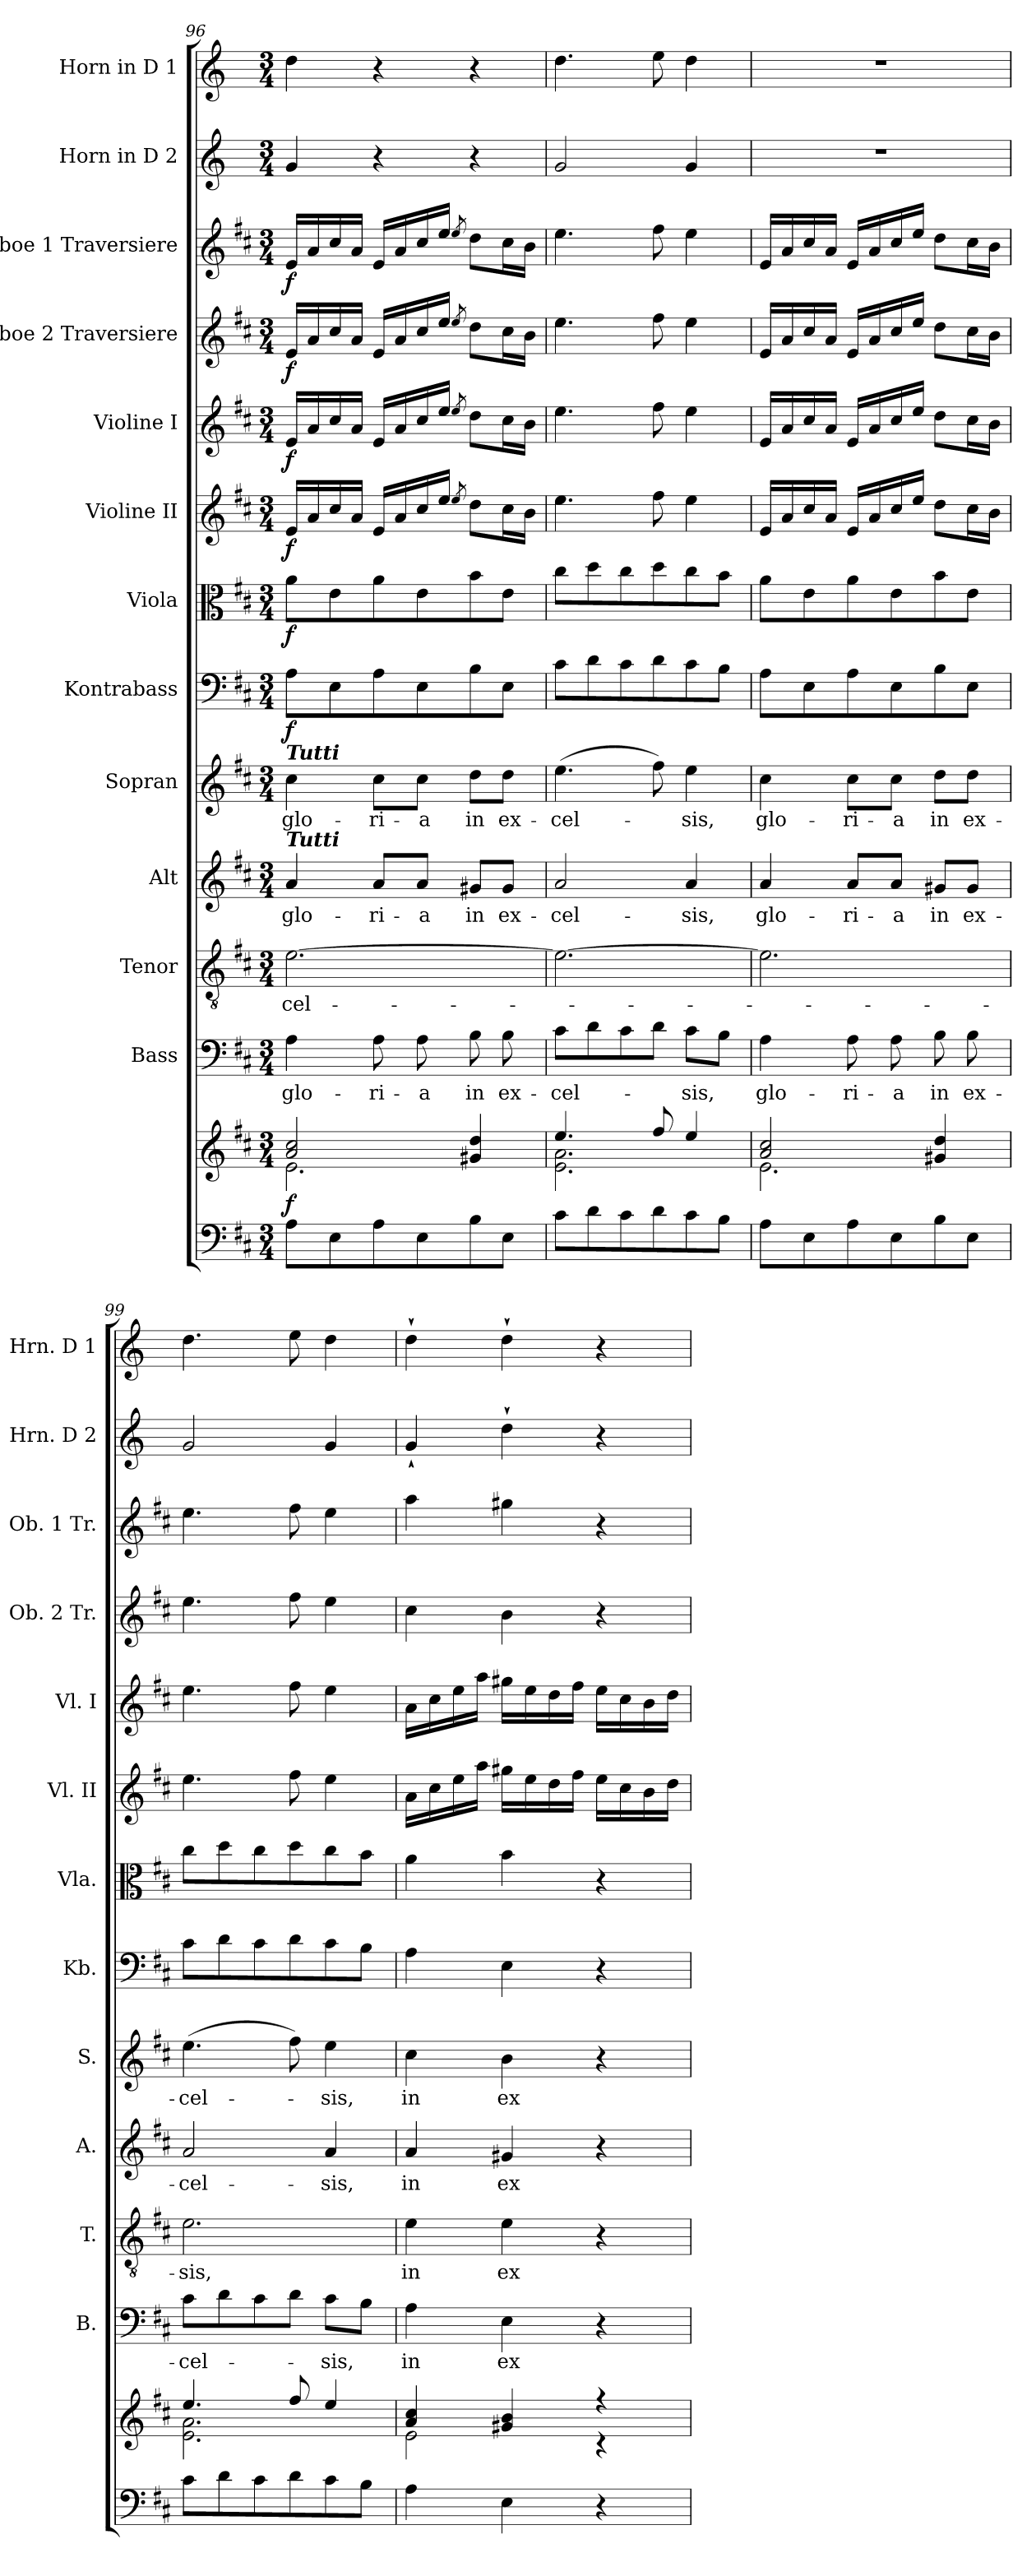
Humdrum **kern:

**kern	**kern	**dynam	**kern	**text	**kern	**text	**kern	**text	**kern	**text	**kern	**dynam	**kern	**dynam	**kern	**dynam	**kern	**dynam	**kern	**dynam	**kern	**dynam	**kern	**kern
*part13	*part13	*part13	*part12	*part12	*part11	*part11	*part10	*part10	*part9	*part9	*part8	*part8	*part7	*part7	*part6	*part6	*part5	*part5	*part4	*part4	*part3	*part3	*part2	*part1
*staff14	*staff13	*staff13/14	*staff12	*staff12	*staff11	*staff11	*staff10	*staff10	*staff9	*staff9	*staff8	*staff8	*staff7	*staff7	*staff6	*staff6	*staff5	*staff5	*staff4	*staff4	*staff3	*staff3	*staff2	*staff1
*	*	*	*I"Bass	*	*I"Tenor	*	*I"Alt	*	*I"Sopran	*	*I"Kontrabass	*	*I"Viola	*	*I"Violine II	*	*I"Violine I	*	*I"Oboe 2 Traversiere	*	*I"Oboe 1 Traversiere	*	*I"Horn in D 2	*I"Horn in D 1
*	*	*	*I'B.	*	*I'T.	*	*I'A.	*	*I'S.	*	*I'Kb.	*	*I'Vla.	*	*I'Vl. II	*	*I'Vl. I	*	*I'Ob. 2 Tr.	*	*I'Ob. 1 Tr.	*	*I'Hrn. D 2	*I'Hrn. D 1
*clefF4	*clefG2	*	*clefF4	*	*clefGv2	*	*clefG2	*	*clefG2	*	*clefF4	*	*clefC3	*	*clefG2	*	*clefG2	*	*clefG2	*	*clefG2	*	*clefG2	*clefG2
*	*	*	*	*	*	*	*	*	*	*	*ITrd7c12	*	*	*	*	*	*	*	*	*	*	*	*ITrd6c10	*ITrd6c10
*k[f#c#]	*k[f#c#]	*	*k[f#c#]	*	*k[f#c#]	*	*k[f#c#]	*	*k[f#c#]	*	*k[f#c#]	*	*k[f#c#]	*	*k[f#c#]	*	*k[f#c#]	*	*k[f#c#]	*	*k[f#c#]	*	*k[f#c#]	*k[f#c#]
*D:	*D:	*	*D:	*	*D:	*	*D:	*	*D:	*	*D:	*	*D:	*	*D:	*	*D:	*	*D:	*	*D:	*	*D:	*D:
*M3/4	*M3/4	*	*M3/4	*	*M3/4	*	*M3/4	*	*M3/4	*	*M3/4	*	*M3/4	*	*M3/4	*	*M3/4	*	*M3/4	*	*M3/4	*	*M3/4	*M3/4
=96	=96	=96	=96	=96	=96	=96	=96	=96	=96	=96	=96	=96	=96	=96	=96	=96	=96	=96	=96	=96	=96	=96	=96	=96
*	*^	*	*	*	*	*	*	*	*	*	*	*	*	*	*	*	*	*	*	*	*	*	*	*
!	!	!	!	!	!	!	!	!	!	!LO:TX:a:Bi:t=Tutti	!	!	!	!	!	!	!	!	!	!	!	!	!	!	!
!	!	!	!	!	!	!	!	!LO:TX:a:Bi:t=Tutti	!	!	!	!	!	!	!	!	!	!	!	!	!	!	!	!	!
!	!	!	!LO:DY:b	!	!LO:LY:b	!	!LO:LY:b	!	!LO:LY:b	!	!LO:LY:b	!	!LO:DY:b	!	!LO:DY:b	!	!LO:DY:b	!	!LO:DY:b	!	!LO:DY:b	!	!LO:DY:b	!	!
8A\L	2a/ 2cc#/	2.e\	f	4A\	glo-	[2.e\	-cel-	4a/	glo-	4cc#\	glo-	8AA\L	f	8a\L	f	16e/LL	f	16e/LL	f	16e/LL	f	16e/LL	f	4A/	4e\
.	.	.	.	.	.	.	.	.	.	.	.	.	.	.	.	16a/	.	16a/	.	16a/	.	16a/	.	.	.
8E\	.	.	.	.	.	.	.	.	.	.	.	8EE\	.	8e\	.	16cc#/	.	16cc#/	.	16cc#/	.	16cc#/	.	.	.
.	.	.	.	.	.	.	.	.	.	.	.	.	.	.	.	16a/JJ	.	16a/JJ	.	16a/JJ	.	16a/JJ	.	.	.
!	!	!	!	!	!LO:LY:b	!	!	!	!LO:LY:b	!	!LO:LY:b	!	!	!	!	!	!	!	!	!	!	!	!	!	!
8A\	.	.	.	8A\	-ri-	.	.	8a/L	-ri-	8cc#\L	-ri-	8AA\	.	8a\	.	16e/LL	.	16e/LL	.	16e/LL	.	16e/LL	.	4r	4r
.	.	.	.	.	.	.	.	.	.	.	.	.	.	.	.	16a/	.	16a/	.	16a/	.	16a/	.	.	.
!	!	!	!	!	!LO:LY:b	!	!	!	!LO:LY:b	!	!LO:LY:b	!	!	!	!	!	!	!	!	!	!	!	!	!	!
8E\	.	.	.	8A\	-a	.	.	8a/J	-a	8cc#\J	-a	8EE\	.	8e\	.	16cc#/	.	16cc#/	.	16cc#/	.	16cc#/	.	.	.
.	.	.	.	.	.	.	.	.	.	.	.	.	.	.	.	16ee/JJ	.	16ee/JJ	.	16ee/JJ	.	16ee/JJ	.	.	.
.	.	.	.	.	.	.	.	.	.	.	.	.	.	.	.	8qee/	.	8qee/	.	8qee/	.	8qee/	.	.	.
!	!	!	!	!	!LO:LY:b	!	!	!	!LO:LY:b	!	!LO:LY:b	!	!	!	!	!	!	!	!	!	!	!	!	!	!
8B\	4g#X/ 4dd/	.	.	8B\	in	.	.	8g#X/L	in	8dd\L	in	8BB\	.	8b\	.	8dd\L	.	8dd\L	.	8dd\L	.	8dd\L	.	4r	4r
!	!	!	!	!	!LO:LY:b	!	!	!	!LO:LY:b	!	!LO:LY:b	!	!	!	!	!	!	!	!	!	!	!	!	!	!
8E\J	.	.	.	8B\	ex-	.	.	8g#/J	ex-	8dd\J	ex-	8EE\J	.	8e\J	.	16cc#\L	.	16cc#\L	.	16cc#\L	.	16cc#\L	.	.	.
.	.	.	.	.	.	.	.	.	.	.	.	.	.	.	.	16b\JJ	.	16b\JJ	.	16b\JJ	.	16b\JJ	.	.	.
!!LO:PB:g=z
=97	=97	=97	=97	=97	=97	=97	=97	=97	=97	=97	=97	=97	=97	=97	=97	=97	=97	=97	=97	=97	=97	=97	=97	=97	=97
!	!	!	!	!	!LO:LY:b	!	!	!	!LO:LY:b	!	!LO:LY:b	!	!	!	!	!	!	!	!	!	!	!	!	!	!
8c#\L	4.ee/	2.e\ 2.a\	.	8c#\L	-cel-	2.e\_	.	2a/	-cel-	(>4.ee\	-cel-	8C#\L	.	8cc#\L	.	4.ee\	.	4.ee\	.	4.ee\	.	4.ee\	.	2A/	4.e\
8d\	.	.	.	8d\	.	.	.	.	.	.	.	8D\	.	8dd\	.	.	.	.	.	.	.	.	.	.	.
8c#\	.	.	.	8c#\	.	.	.	.	.	.	.	8C#\	.	8cc#\	.	.	.	.	.	.	.	.	.	.	.
8d\	8ff#/	.	.	8d\J	.	.	.	.	.	8ff#\)	.	8D\	.	8dd\	.	8ff#\	.	8ff#\	.	8ff#\	.	8ff#\	.	.	8f#\
!	!	!	!	!	!LO:LY:b	!	!	!	!LO:LY:b	!	!LO:LY:b	!	!	!	!	!	!	!	!	!	!	!	!	!	!
8c#\	4ee/	.	.	8c#\L	-sis,	.	.	4a/	-sis,	4ee\	-sis,	8C#\	.	8cc#\	.	4ee\	.	4ee\	.	4ee\	.	4ee\	.	4A/	4e\
8B\J	.	.	.	8B\J	.	.	.	.	.	.	.	8BB\J	.	8b\J	.	.	.	.	.	.	.	.	.	.	.
=98	=98	=98	=98	=98	=98	=98	=98	=98	=98	=98	=98	=98	=98	=98	=98	=98	=98	=98	=98	=98	=98	=98	=98	=98	=98
!	!	!	!	!	!LO:LY:b	!	!	!	!LO:LY:b	!	!LO:LY:b	!	!	!	!	!	!	!	!	!	!	!	!	!	!
8A\L	2a/ 2cc#/	2.e\	.	4A\	glo-	2.e\]	.	4a/	glo-	4cc#\	glo-	8AA\L	.	8a\L	.	16e/LL	.	16e/LL	.	16e/LL	.	16e/LL	.	2.r	2.r
.	.	.	.	.	.	.	.	.	.	.	.	.	.	.	.	16a/	.	16a/	.	16a/	.	16a/	.	.	.
8E\	.	.	.	.	.	.	.	.	.	.	.	8EE\	.	8e\	.	16cc#/	.	16cc#/	.	16cc#/	.	16cc#/	.	.	.
.	.	.	.	.	.	.	.	.	.	.	.	.	.	.	.	16a/JJ	.	16a/JJ	.	16a/JJ	.	16a/JJ	.	.	.
!	!	!	!	!	!LO:LY:b	!	!	!	!LO:LY:b	!	!LO:LY:b	!	!	!	!	!	!	!	!	!	!	!	!	!	!
8A\	.	.	.	8A\	-ri-	.	.	8a/L	-ri-	8cc#\L	-ri-	8AA\	.	8a\	.	16e/LL	.	16e/LL	.	16e/LL	.	16e/LL	.	.	.
.	.	.	.	.	.	.	.	.	.	.	.	.	.	.	.	16a/	.	16a/	.	16a/	.	16a/	.	.	.
!	!	!	!	!	!LO:LY:b	!	!	!	!LO:LY:b	!	!LO:LY:b	!	!	!	!	!	!	!	!	!	!	!	!	!	!
8E\	.	.	.	8A\	-a	.	.	8a/J	-a	8cc#\J	-a	8EE\	.	8e\	.	16cc#/	.	16cc#/	.	16cc#/	.	16cc#/	.	.	.
.	.	.	.	.	.	.	.	.	.	.	.	.	.	.	.	16ee/JJ	.	16ee/JJ	.	16ee/JJ	.	16ee/JJ	.	.	.
!	!	!	!	!	!LO:LY:b	!	!	!	!LO:LY:b	!	!LO:LY:b	!	!	!	!	!	!	!	!	!	!	!	!	!	!
8B\	4g#X/ 4dd/	.	.	8B\	in	.	.	8g#X/L	in	8dd\L	in	8BB\	.	8b\	.	8dd\L	.	8dd\L	.	8dd\L	.	8dd\L	.	.	.
!	!	!	!	!	!LO:LY:b	!	!	!	!LO:LY:b	!	!LO:LY:b	!	!	!	!	!	!	!	!	!	!	!	!	!	!
8E\J	.	.	.	8B\	ex-	.	.	8g#/J	ex-	8dd\J	ex-	8EE\J	.	8e\J	.	16cc#\L	.	16cc#\L	.	16cc#\L	.	16cc#\L	.	.	.
.	.	.	.	.	.	.	.	.	.	.	.	.	.	.	.	16b\JJ	.	16b\JJ	.	16b\JJ	.	16b\JJ	.	.	.
=99	=99	=99	=99	=99	=99	=99	=99	=99	=99	=99	=99	=99	=99	=99	=99	=99	=99	=99	=99	=99	=99	=99	=99	=99	=99
!	!	!	!	!	!LO:LY:b	!	!LO:LY:b	!	!LO:LY:b	!	!LO:LY:b	!	!	!	!	!	!	!	!	!	!	!	!	!	!
8c#\L	4.ee/	2.e\ 2.a\	.	8c#\L	-cel-	2.e\	-sis,	2a/	-cel-	(>4.ee\	-cel-	8C#\L	.	8cc#\L	.	4.ee\	.	4.ee\	.	4.ee\	.	4.ee\	.	2A/	4.e\
8d\	.	.	.	8d\	.	.	.	.	.	.	.	8D\	.	8dd\	.	.	.	.	.	.	.	.	.	.	.
8c#\	.	.	.	8c#\	.	.	.	.	.	.	.	8C#\	.	8cc#\	.	.	.	.	.	.	.	.	.	.	.
8d\	8ff#/	.	.	8d\J	.	.	.	.	.	8ff#\)	.	8D\	.	8dd\	.	8ff#\	.	8ff#\	.	8ff#\	.	8ff#\	.	.	8f#\
!	!	!	!	!	!LO:LY:b	!	!	!	!LO:LY:b	!	!LO:LY:b	!	!	!	!	!	!	!	!	!	!	!	!	!	!
8c#\	4ee/	.	.	8c#\L	-sis,	.	.	4a/	-sis,	4ee\	-sis,	8C#\	.	8cc#\	.	4ee\	.	4ee\	.	4ee\	.	4ee\	.	4A/	4e\
8B\J	.	.	.	8B\J	.	.	.	.	.	.	.	8BB\J	.	8b\J	.	.	.	.	.	.	.	.	.	.	.
=100	=100	=100	=100	=100	=100	=100	=100	=100	=100	=100	=100	=100	=100	=100	=100	=100	=100	=100	=100	=100	=100	=100	=100	=100	=100
!	!	!	!	!	!LO:LY:b	!	!LO:LY:b	!	!LO:LY:b	!	!LO:LY:b	!	!	!	!	!	!	!	!	!	!	!	!	!	!
4A\	4a/ 4cc#/	2e\	.	4A\	in	4e\	in	4a/	in	4cc#\	in	4AA\	.	4a\	.	16a\LL	.	16a\LL	.	4cc#\	.	4aa\	.	4A`</	4e`>\
.	.	.	.	.	.	.	.	.	.	.	.	.	.	.	.	16cc#\	.	16cc#\	.	.	.	.	.	.	.
.	.	.	.	.	.	.	.	.	.	.	.	.	.	.	.	16ee\	.	16ee\	.	.	.	.	.	.	.
.	.	.	.	.	.	.	.	.	.	.	.	.	.	.	.	16aa\JJ	.	16aa\JJ	.	.	.	.	.	.	.
!	!	!	!	!	!LO:LY:b	!	!LO:LY:b	!	!LO:LY:b	!	!LO:LY:b	!	!	!	!	!	!	!	!	!	!	!	!	!	!
4E\	4g#X/ 4b/	.	.	4E\	ex-	4e\	ex-	4g#X/	ex-	4b\	ex-	4EE\	.	4b\	.	16gg#X\LL	.	16gg#X\LL	.	4b\	.	4gg#X\	.	4e`>\	4e`>\
.	.	.	.	.	.	.	.	.	.	.	.	.	.	.	.	16ee\	.	16ee\	.	.	.	.	.	.	.
.	.	.	.	.	.	.	.	.	.	.	.	.	.	.	.	16dd\	.	16dd\	.	.	.	.	.	.	.
.	.	.	.	.	.	.	.	.	.	.	.	.	.	.	.	16ff#\JJ	.	16ff#\JJ	.	.	.	.	.	.	.
4r	4r	4r	.	4r	.	4r	.	4r	.	4r	.	4r	.	4r	.	16ee\LL	.	16ee\LL	.	4r	.	4r	.	4r	4r
.	.	.	.	.	.	.	.	.	.	.	.	.	.	.	.	16cc#\	.	16cc#\	.	.	.	.	.	.	.
.	.	.	.	.	.	.	.	.	.	.	.	.	.	.	.	16b\	.	16b\	.	.	.	.	.	.	.
.	.	.	.	.	.	.	.	.	.	.	.	.	.	.	.	16dd\JJ	.	16dd\JJ	.	.	.	.	.	.	.
*	*v	*v	*	*	*	*	*	*	*	*	*	*	*	*	*	*	*	*	*	*	*	*	*	*	*
=	=	=	=	=	=	=	=	=	=	=	=	=	=	=	=	=	=	=	=	=	=	=	=	=
*-	*-	*-	*-	*-	*-	*-	*-	*-	*-	*-	*-	*-	*-	*-	*-	*-	*-	*-	*-	*-	*-	*-	*-	*-
